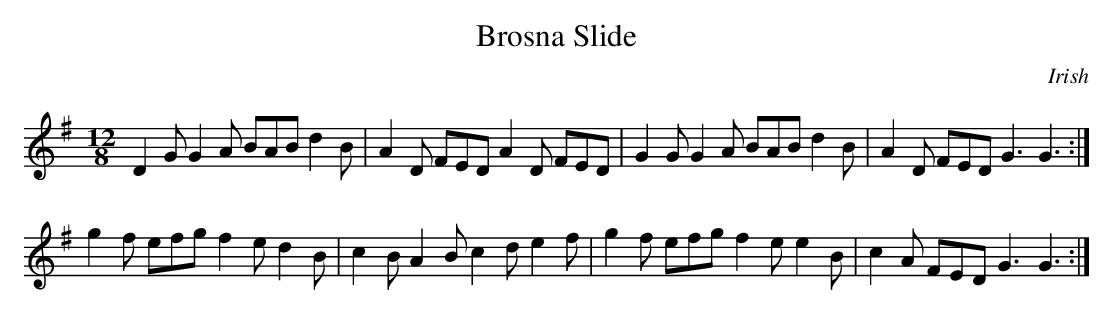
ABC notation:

X:1
T:Brosna Slide
M:12/8
K:G
D2G G2A BAB d2B | A2D FED A2D FED | G2G G2A BAB d2B | A2D FED G3 G3 :|
g2f efg f2e d2B | c2B A2B c2d e2f | g2f efg f2e e2B | c2A FED G3 G3 :|
